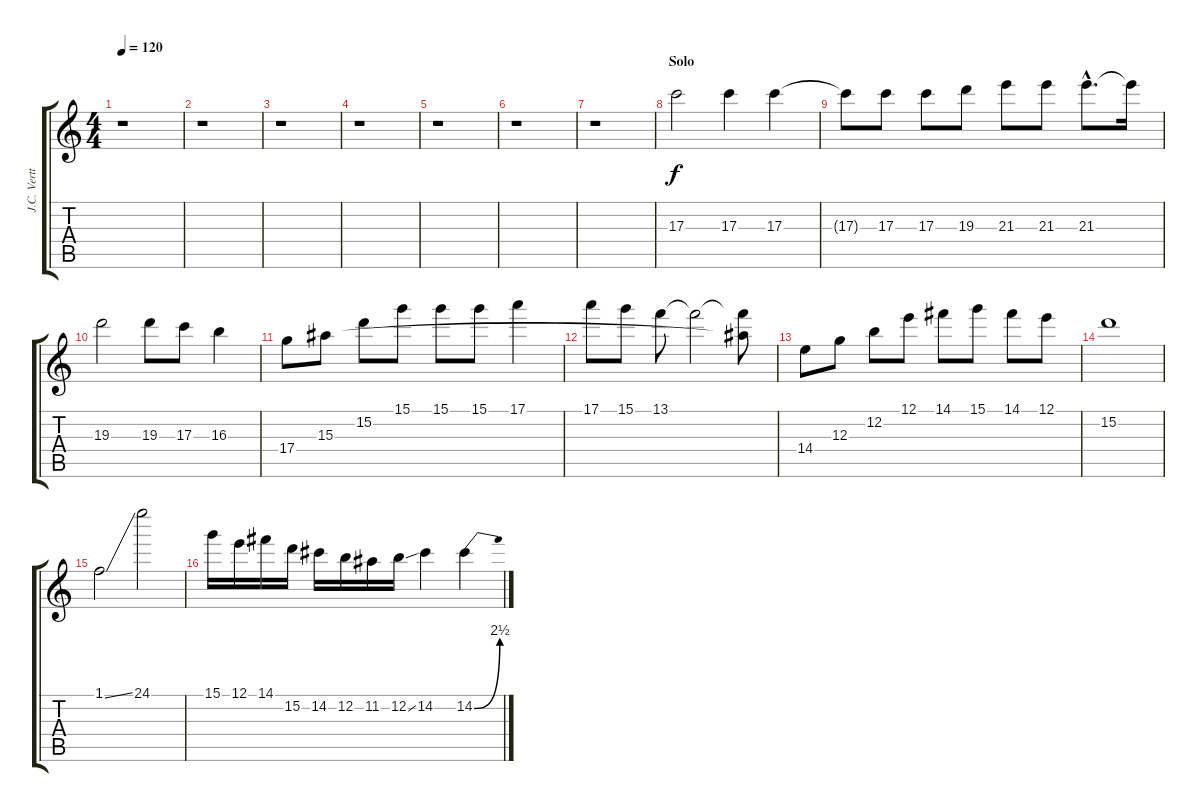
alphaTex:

\track ("J.C. Vertti" "J.C. Vertt") {instrument distortionguitar}
\staff {score tabs}
\tuning (E4 B3 G3 D3 A2 E2) {hide}
\ts (4 4)
\tempo 120
\clef g2
\ks c
r.1{dy f} |
r.1 |
r.1 |
r.1 |
r.1 |
r.1 |
r.1 |
\section ("" "Solo")
17.3.2{volume 16} 17.3.4 17.3.4 |
17.3{t}.8 17.3.8 17.3.8 19.3.8 21.3.8 21.3.8 21.3{hac}.8{d} 21.3{t}.16 |
19.3.2 19.3.8 17.3.8 16.3.4 |
17.4.8 15.3.8 15.2.8 15.1.8 15.1.8 15.1.8 17.1.4 |
17.1.8 15.1.8 13.1.8 13.1{t}.2 (13.1{t} 15.3{t}).8 |
14.4.8 12.3.8 12.2.8 12.1.8 14.1.8 15.1.8 14.1.8 12.1.8 |
15.2.1 |
1.1{ss}.2 24.1.2 |
15.1.16 12.1.16 14.1.16 15.2.16 14.2.16 12.2.16 11.2.16 12.2{ss}.16 14.2.4 14.2{be (bend 0 0 60 10)}.4
